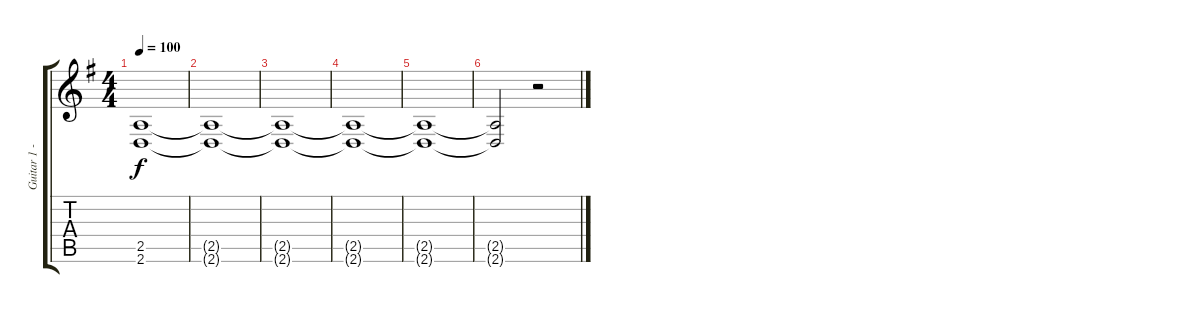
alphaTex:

\track ("Guitar 1 - Uruha" "Guitar 1 -") {instrument distortionguitar}
\staff {score tabs}
\tuning (D4 A3 F3 C3 G2 C2) {hide}
\ts (4 4)
\tempo 100
\clef g2
\ks g
(2.5{t} 2.6{t}).1{dy f} |
(2.5{t} 2.6{t}).1 |
(2.5{t} 2.6{t}).1 |
(2.5{t} 2.6{t}).1 |
(2.5{t} 2.6{t}).1 |
(2.5{t} 2.6{t}).2 r.2
